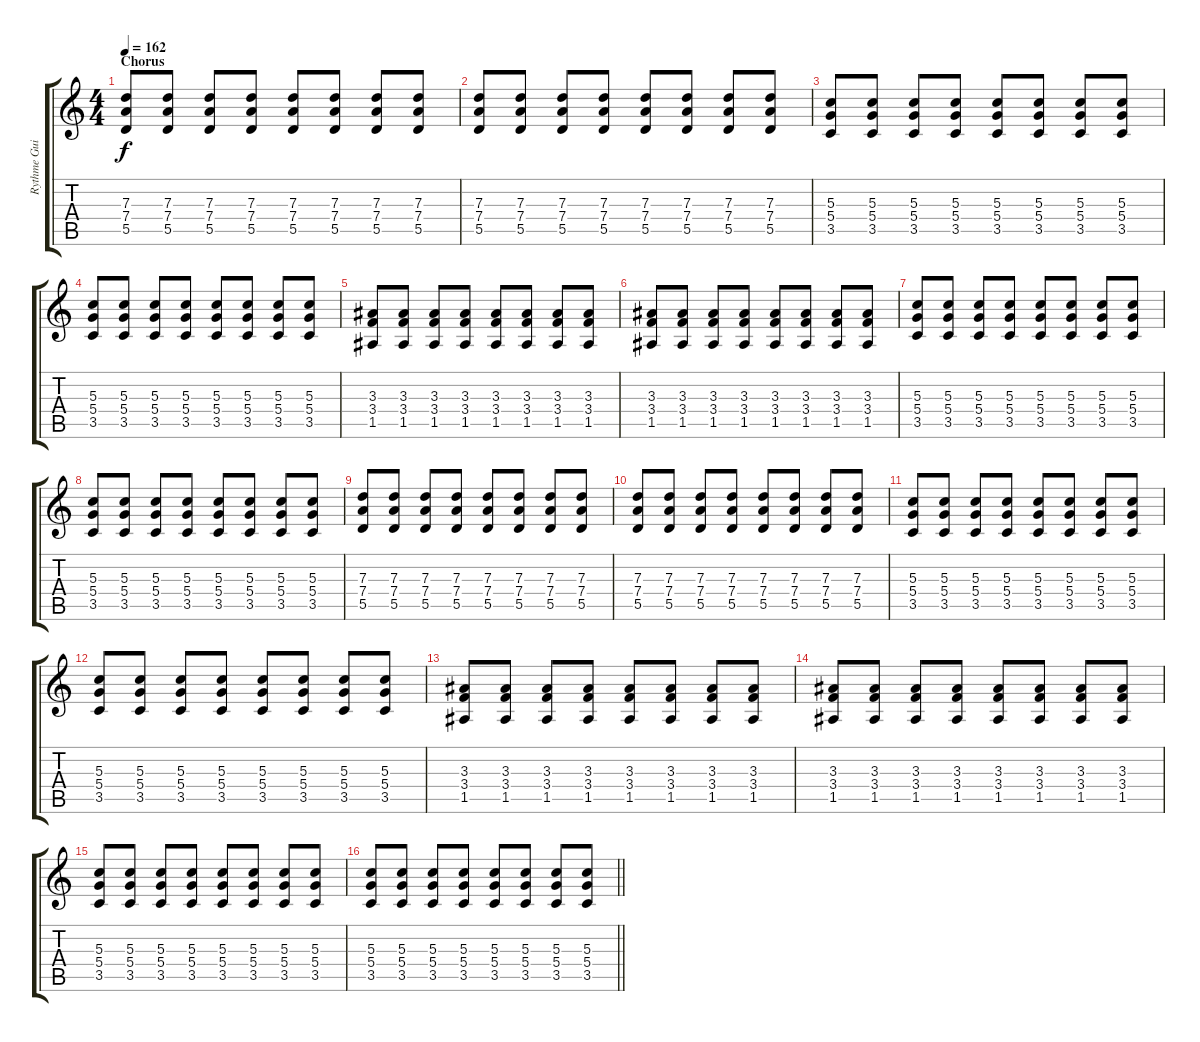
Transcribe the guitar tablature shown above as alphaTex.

\track ("Rythme Guitar" "Rythme Gui") {instrument distortionguitar}
\staff {score tabs}
\tuning (E4 B3 G3 D3 A2 D2) {hide}
\ts (4 4)
\section ("" "Chorus")
\tempo 162
\clef g2
\ks c
(7.3 7.4 5.5).8{dy f} (7.3 7.4 5.5).8 (7.3 7.4 5.5).8 (7.3 7.4 5.5).8 (7.3 7.4 5.5).8 (7.3 7.4 5.5).8 (7.3 7.4 5.5).8 (7.3 7.4 5.5).8 |
(7.3 7.4 5.5).8 (7.3 7.4 5.5).8 (7.3 7.4 5.5).8 (7.3 7.4 5.5).8 (7.3 7.4 5.5).8 (7.3 7.4 5.5).8 (7.3 7.4 5.5).8 (7.3 7.4 5.5).8 |
(5.3 5.4 3.5).8 (5.3 5.4 3.5).8 (5.3 5.4 3.5).8 (5.3 5.4 3.5).8 (5.3 5.4 3.5).8 (5.3 5.4 3.5).8 (5.3 5.4 3.5).8 (5.3 5.4 3.5).8 |
(5.3 5.4 3.5).8 (5.3 5.4 3.5).8 (5.3 5.4 3.5).8 (5.3 5.4 3.5).8 (5.3 5.4 3.5).8 (5.3 5.4 3.5).8 (5.3 5.4 3.5).8 (5.3 5.4 3.5).8 |
(3.3 3.4 1.5).8 (3.3 3.4 1.5).8 (3.3 3.4 1.5).8 (3.3 3.4 1.5).8 (3.3 3.4 1.5).8 (3.3 3.4 1.5).8 (3.3 3.4 1.5).8 (3.3 3.4 1.5).8 |
(3.3 3.4 1.5).8 (3.3 3.4 1.5).8 (3.3 3.4 1.5).8 (3.3 3.4 1.5).8 (3.3 3.4 1.5).8 (3.3 3.4 1.5).8 (3.3 3.4 1.5).8 (3.3 3.4 1.5).8 |
(5.3 5.4 3.5).8 (5.3 5.4 3.5).8 (5.3 5.4 3.5).8 (5.3 5.4 3.5).8 (5.3 5.4 3.5).8 (5.3 5.4 3.5).8 (5.3 5.4 3.5).8 (5.3 5.4 3.5).8 |
(5.3 5.4 3.5).8 (5.3 5.4 3.5).8 (5.3 5.4 3.5).8 (5.3 5.4 3.5).8 (5.3 5.4 3.5).8 (5.3 5.4 3.5).8 (5.3 5.4 3.5).8 (5.3 5.4 3.5).8 |
(7.3 7.4 5.5).8 (7.3 7.4 5.5).8 (7.3 7.4 5.5).8 (7.3 7.4 5.5).8 (7.3 7.4 5.5).8 (7.3 7.4 5.5).8 (7.3 7.4 5.5).8 (7.3 7.4 5.5).8 |
(7.3 7.4 5.5).8 (7.3 7.4 5.5).8 (7.3 7.4 5.5).8 (7.3 7.4 5.5).8 (7.3 7.4 5.5).8 (7.3 7.4 5.5).8 (7.3 7.4 5.5).8 (7.3 7.4 5.5).8 |
(5.3 5.4 3.5).8 (5.3 5.4 3.5).8 (5.3 5.4 3.5).8 (5.3 5.4 3.5).8 (5.3 5.4 3.5).8 (5.3 5.4 3.5).8 (5.3 5.4 3.5).8 (5.3 5.4 3.5).8 |
(5.3 5.4 3.5).8 (5.3 5.4 3.5).8 (5.3 5.4 3.5).8 (5.3 5.4 3.5).8 (5.3 5.4 3.5).8 (5.3 5.4 3.5).8 (5.3 5.4 3.5).8 (5.3 5.4 3.5).8 |
(3.3 3.4 1.5).8 (3.3 3.4 1.5).8 (3.3 3.4 1.5).8 (3.3 3.4 1.5).8 (3.3 3.4 1.5).8 (3.3 3.4 1.5).8 (3.3 3.4 1.5).8 (3.3 3.4 1.5).8 |
(3.3 3.4 1.5).8 (3.3 3.4 1.5).8 (3.3 3.4 1.5).8 (3.3 3.4 1.5).8 (3.3 3.4 1.5).8 (3.3 3.4 1.5).8 (3.3 3.4 1.5).8 (3.3 3.4 1.5).8 |
(5.3 5.4 3.5).8 (5.3 5.4 3.5).8 (5.3 5.4 3.5).8 (5.3 5.4 3.5).8 (5.3 5.4 3.5).8 (5.3 5.4 3.5).8 (5.3 5.4 3.5).8 (5.3 5.4 3.5).8 |
\barLineRight lightlight
(5.3 5.4 3.5).8 (5.3 5.4 3.5).8 (5.3 5.4 3.5).8 (5.3 5.4 3.5).8 (5.3 5.4 3.5).8 (5.3 5.4 3.5).8 (5.3 5.4 3.5).8 (5.3 5.4 3.5).8
